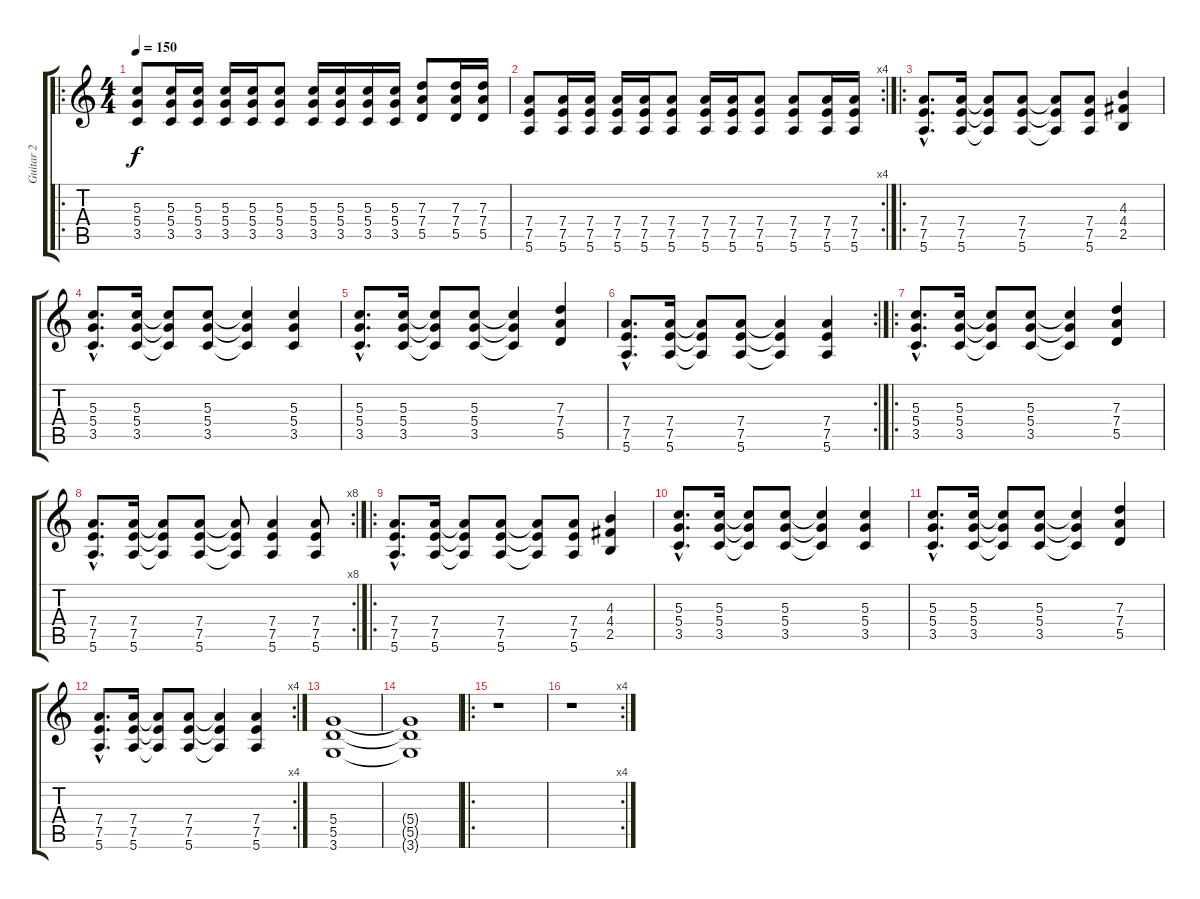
\track ("Guitar 2" "Guitar 2") {instrument distortionguitar}
\staff {score tabs}
\tuning (E4 B3 G3 D3 A2 E2) {hide}
\ro
\ts (4 4)
\tempo 150
\clef g2
\ks c
(5.3 5.4 3.5).8{dy f} (5.3 5.4 3.5).16 (5.3 5.4 3.5).16 (5.3 5.4 3.5).16 (5.3 5.4 3.5).16 (5.3 5.4 3.5).8 (5.3 5.4 3.5).16 (5.3 5.4 3.5).16 (5.3 5.4 3.5).16 (5.3 5.4 3.5).16 (7.3 7.4 5.5).8 (7.3 7.4 5.5).16 (7.3 7.4 5.5).16 |
\rc 4
(7.4 7.5 5.6).8 (7.4 7.5 5.6).16 (7.4 7.5 5.6).16 (7.4 7.5 5.6).16 (7.4 7.5 5.6).16 (7.4 7.5 5.6).8 (7.4 7.5 5.6).16 (7.4 7.5 5.6).16 (7.4 7.5 5.6).8 (7.4 7.5 5.6).8 (7.4 7.5 5.6).16 (7.4 7.5 5.6).16 |
\ro
(7.4{hac} 7.5{hac} 5.6{hac}).8{d} (7.4 7.5 5.6).16 (7.4{t} 7.5{t} 5.6{t}).8 (7.4 7.5 5.6).8 (7.4{t} 7.5{t} 5.6{t}).8 (7.4 7.5 5.6).8 (4.3 4.4 2.5).4 |
(5.3{hac} 5.4{hac} 3.5{hac}).8{d} (5.3 5.4 3.5).16 (5.3{t} 5.4{t} 3.5{t}).8 (5.3 5.4 3.5).8 (5.3{t} 5.4{t} 3.5{t}).4 (5.3 5.4 3.5).4 |
(5.3{hac} 5.4{hac} 3.5{hac}).8{d} (5.3 5.4 3.5).16 (5.3{t} 5.4{t} 3.5{t}).8 (5.3 5.4 3.5).8 (5.3{t} 5.4{t} 3.5{t}).4 (7.3 7.4 5.5).4 |
\rc 2
(7.4{hac} 7.5{hac} 5.6{hac}).8{d} (7.4 7.5 5.6).16 (7.4{t} 7.5{t} 5.6{t}).8 (7.4 7.5 5.6).8 (7.4{t} 7.5{t} 5.6{t}).4 (7.4 7.5 5.6).4 |
\ro
(5.3{hac} 5.4{hac} 3.5{hac}).8{d} (5.3 5.4 3.5).16 (5.3{t} 5.4{t} 3.5{t}).8 (5.3 5.4 3.5).8 (5.3{t} 5.4{t} 3.5{t}).4 (7.3 7.4 5.5).4 |
\rc 8
(7.4{hac} 7.5{hac} 5.6{hac}).8{d} (7.4 7.5 5.6).16 (7.4{t} 7.5{t} 5.6{t}).8 (7.4 7.5 5.6).8 (7.4{t} 7.5{t} 5.6{t}).8 (7.4 7.5 5.6).4 (7.4 7.5 5.6).8 |
\ro
(7.4{hac} 7.5{hac} 5.6{hac}).8{d} (7.4 7.5 5.6).16 (7.4{t} 7.5{t} 5.6{t}).8 (7.4 7.5 5.6).8 (7.4{t} 7.5{t} 5.6{t}).8 (7.4 7.5 5.6).8 (4.3 4.4 2.5).4 |
(5.3{hac} 5.4{hac} 3.5{hac}).8{d} (5.3 5.4 3.5).16 (5.3{t} 5.4{t} 3.5{t}).8 (5.3 5.4 3.5).8 (5.3{t} 5.4{t} 3.5{t}).4 (5.3 5.4 3.5).4 |
(5.3{hac} 5.4{hac} 3.5{hac}).8{d} (5.3 5.4 3.5).16 (5.3{t} 5.4{t} 3.5{t}).8 (5.3 5.4 3.5).8 (5.3{t} 5.4{t} 3.5{t}).4 (7.3 7.4 5.5).4 |
\rc 4
(7.4{hac} 7.5{hac} 5.6{hac}).8{d} (7.4 7.5 5.6).16 (7.4{t} 7.5{t} 5.6{t}).8 (7.4 7.5 5.6).8 (7.4{t} 7.5{t} 5.6{t}).4 (7.4 7.5 5.6).4 |
(5.4 5.5 3.6).1 |
(5.4{t} 5.5{t} 3.6{t}).1 |
\ro
r.1 |
\rc 4
r.1
